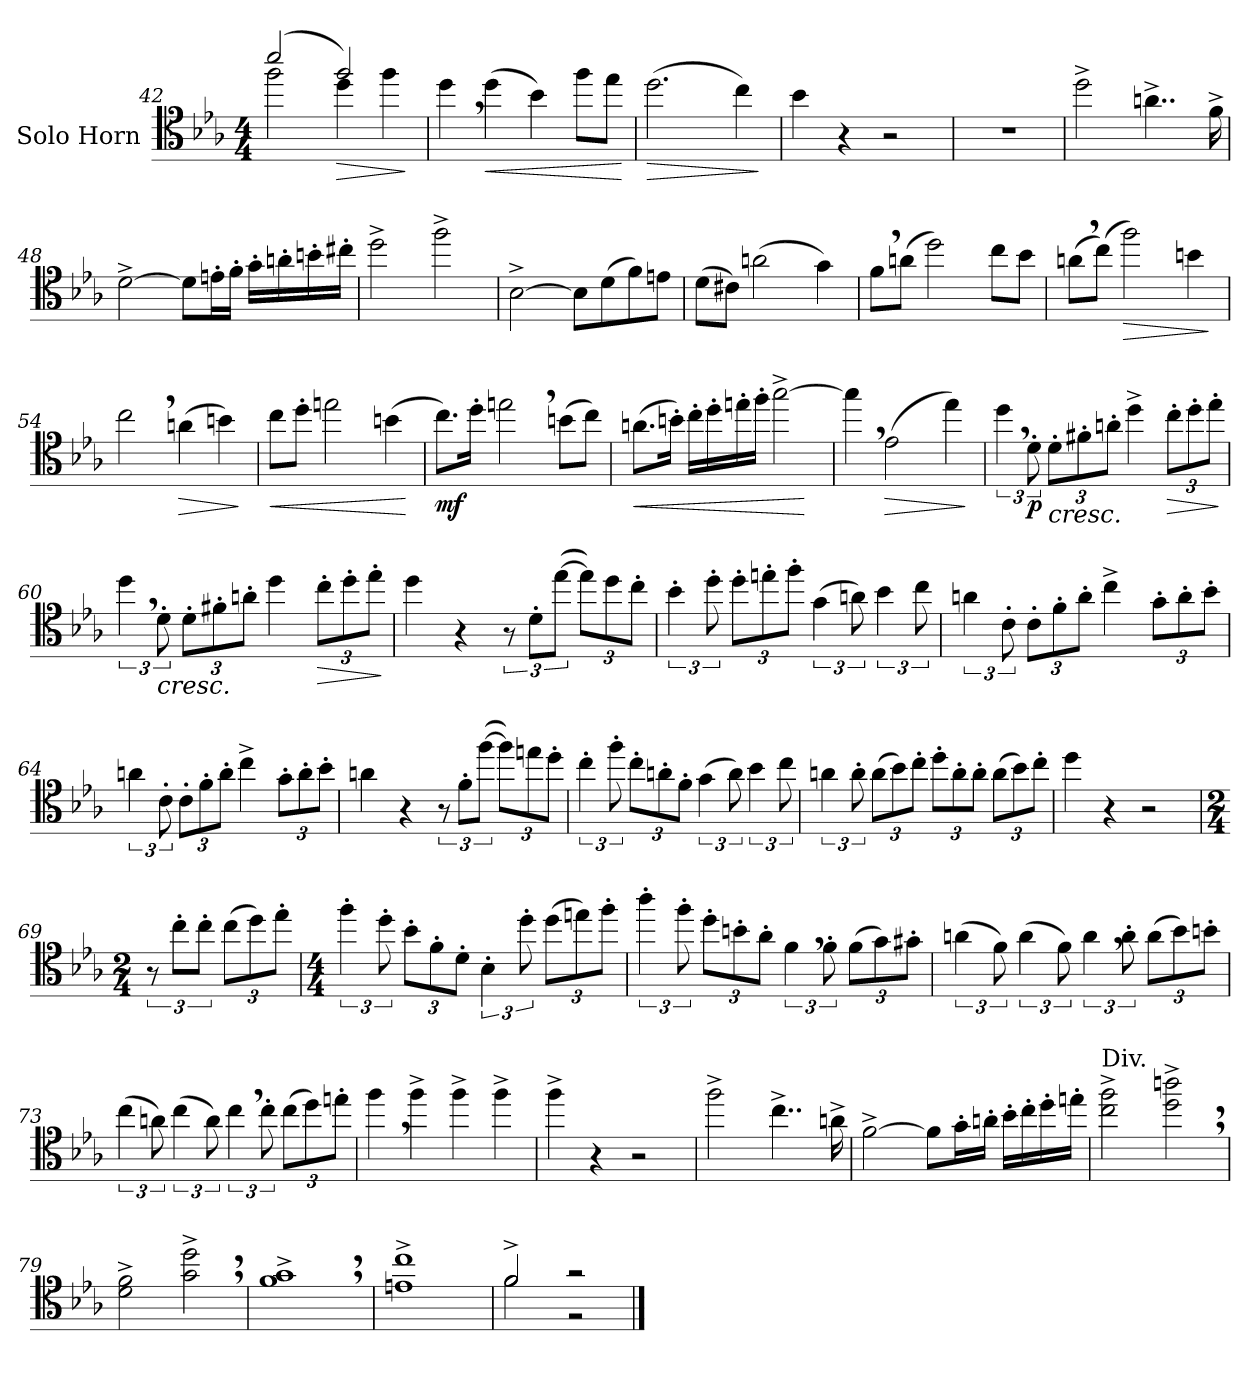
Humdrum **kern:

**kern	**dynam
*part1	*part1
*staff1	*staff1
*I"Solo Horn	*
*I'Hn.	*
*clefC4	*
*ITrd4c7	*
*k[b-e-a-d-]	*
*M4/4	*
=42	=42
*^	*
(>2ee-/	2b-\	.
!	!	!LO:HP:b
2b-/)	4g\	>
.	4b-\	.
*v	*v	*
.	]
=43	=43
4g,\	.
!	!LO:HP:b
(>4g\	<
4e-\)	.
8b-\L	.
8a-\J	.
.	[
!!LO:LB:g=z
=44	=44
!	!LO:HP:b
(>2.g\	>
4f\)	.
.	]
=45	=45
4e-\	.
4r	.
2r	.
=46	=46
1r	.
=47	=47
!	!LO:DY:b
2g^\	other-dynamics
4..dn^\	.
16B-^\	.
=48	=48
[2G^\	.
8G\L]	.
16An'\L	.
16B-'\JJ	.
16c'\LL	.
16dn'\	.
16en'\	.
16f#X'\JJ	.
=49	=49
2g^\	.
2b-^\	.
=50	=50
[2E-^\	.
8E-\L]	.
(>8G\	.
8B-\)	.
8An\J	.
=51	=51
(>8G\L	.
8F#X\J)	.
(>2dn\	.
4c\)	.
!!LO:LB:g=z
=52	=52
8B-,\L	.
(>8dn\J	.
2g\)	.
8f\L	.
8e-\J	.
=53	=53
(>8dn,\L	.
(>8f\J)	.
!	!LO:HP:b
2b-\)	>
4en\	.
.	]
=54	=54
2f,\	.
!	!LO:HP:b
(>4dn\	>
4en\)	.
.	]
=55	=55
!	!LO:HP:b
8f\L	<
8g'\J	.
2an\	.
(>4en\	.
.	[
=56	=56
!	!LO:DY:b
8.f\L)	mf
16g'\Jk	.
2an,\	.
(>8en\L	.
8f\J)	.
!!LO:LB:g=z
=57	=57
!	!LO:HP:b
(>8.dn\L	<
16en'\Jk)	.
16f'\LL	.
16g'\	.
16an'\	.
16b-'\JJ	.
[2cc^\	.
.	[
=58	=58
4cc,\]	.
!	!LO:HP:b
(>2A-i\	>
4a-i\)	.
.	]
=59	=59
6g,\	.
!	!LO:DY:b
12G'\	p
*Xbrackettup	*
!	!LO:HP:b
12G'\L	<
12Bn'\	.
12dn'\J	.
4g^\	.
!	!LO:HP:b
12f'\L	>
12g'\	.
12a-'\J	.
.	[ ]
!!LO:PB:g=z
=60	=60
*brackettup	*
6g,\	.
!	!LO:HP:b
12G'\	<
*Xbrackettup	*
12G'\L	.
12Bn'\	.
12dn'\J	.
4g\	.
!	!LO:HP:b
12f'\L	>
12g'\	.
12a-'\J	.
.	[ ]
=61	=61
4g\	.
4r	.
*brackettup	*
12r	.
12G'\L	.
(<[12a-\J	.
*Xbrackettup	*
12a-\L])	.
12g\	.
12f'\J	.
=62	=62
*brackettup	*
6e-'\	.
12g'\	.
*Xbrackettup	*
12g'\L	.
12an'\	.
12b-'\J	.
*brackettup	*
(>6c\	.
12dn\)	.
6e-\	.
12f\	.
!!LO:LB:g=z
=63	=63
6dn\	.
12F'\	.
*Xbrackettup	*
12F'\L	.
12B-'\	.
12d'\J	.
4f^\	.
12c'\L	.
12d'\	.
12e-'\J	.
=64	=64
*brackettup	*
6dn\	.
12F'\	.
*Xbrackettup	*
12F'\L	.
12B-'\	.
12d'\J	.
4f^\	.
12c'\L	.
12d'\	.
12e-'\J	.
=65	=65
4dn\	.
4r	.
*brackettup	*
12r	.
12B-'\L	.
(<[12b-\J	.
*Xbrackettup	*
12b-\L])	.
12an\	.
12g'\J	.
!!LO:LB:g=z
=66	=66
*brackettup	*
6f'\	.
12b-'\	.
*Xbrackettup	*
12f'\L	.
12dn'\	.
12B-'\J	.
*brackettup	*
(>6c\	.
12d\)	.
6e-\	.
12f\	.
=67	=67
6dn\	.
12d'\	.
*Xbrackettup	*
(>12d\L	.
12e-\)	.
12f'\J	.
12g'\L	.
12d'\	.
12d'\J	.
(>12d\L	.
12e-\)	.
12f'\J	.
=68	=68
4g\	.
4r	.
2r	.
=69	=69
*M2/4	*
*brackettup	*
12r	.
12f'\L	.
12f'\J	.
*Xbrackettup	*
(>12f\L	.
12g\)	.
12a-'\J	.
!!LO:LB:g=z
=70	=70
*M4/4	*
*brackettup	*
6b-'\	.
12g'\	.
*Xbrackettup	*
12e-'\L	.
12B-'\	.
12G'\J	.
*brackettup	*
6E-'\	.
12g'\	.
*Xbrackettup	*
(>12g\L	.
12an\)	.
12b-'\J	.
=71	=71
*brackettup	*
6dd-'\	.
12b-'\	.
*Xbrackettup	*
12g'\L	.
12en'\	.
12d-'\J	.
*brackettup	*
6B-,\	.
12B-'\	.
*Xbrackettup	*
(>12B-\L	.
12c\)	.
12c#X'\J	.
=72	=72
*brackettup	*
(>6dn\	.
12B-\)	.
(>6d\	.
12B-\)	.
6d,\	.
12d'\	.
*Xbrackettup	*
(>12d\L	.
12e-\)	.
12en'\J	.
!!LO:LB:g=z
=73	=73
*brackettup	*
(>6f\	.
12dn\)	.
(>6f\	.
12d\)	.
6f,\	.
12f'\	.
*Xbrackettup	*
(>12f\L	.
12g\)	.
12an'\J	.
=74	=74
4b-,\	.
4b-^\	.
4b-^\	.
4b-^\	.
=75	=75
4b-^\	.
4r	.
2r	.
=76	=76
2b-^\	.
4..f^\	.
16dn^\	.
=77	=77
[2B-^\	.
8B-\L]	.
16c'\L	.
16dn'\JJ	.
16e-'\LL	.
16f'\	.
16g'\	.
16an'\JJ	.
!!LO:LB:g=z
=78	=78
!LO:TX:a:t=Div.	!
2f\^ 2b-\^	.
2g\^, 2ddn\^,	.
=79	=79
2G\^ 2B-\^	.
2c\^, 2g\^,	.
=80	=80
1B-^, 1c^,	.
=81	=81
1An^ 1f^	.
=82	=82
*^	*
2B-^/	2B-\	.
2r	2r	.
*v	*v	*
==	==
*-	*-
